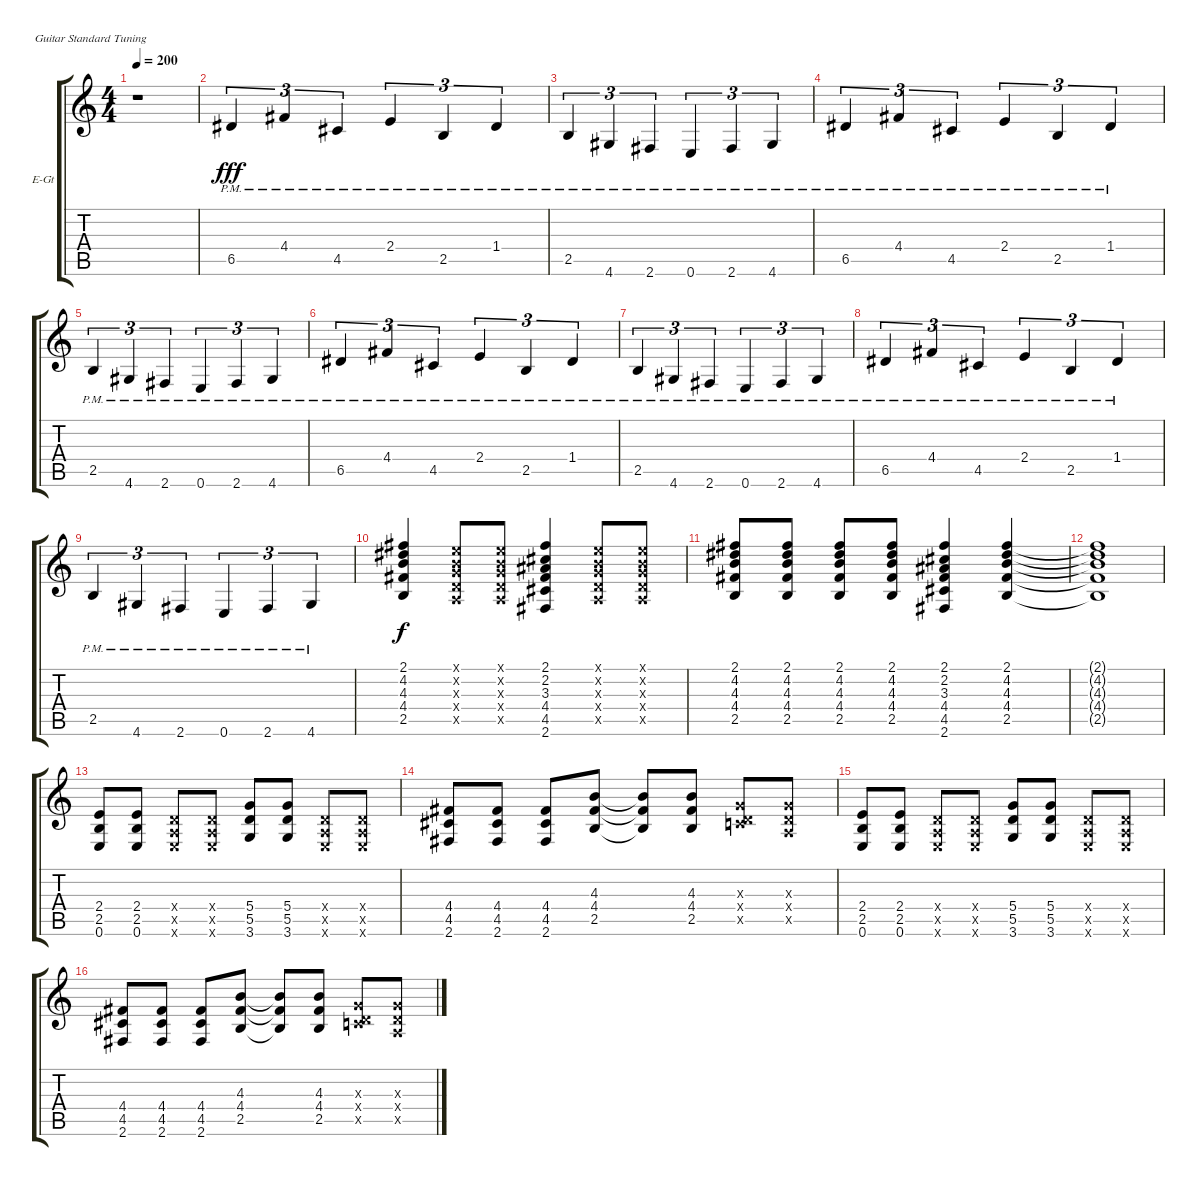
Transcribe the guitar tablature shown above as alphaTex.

\defaultSystemsLayout 4
\bracketExtendMode groupsimilarinstruments
\firstSystemTrackNameOrientation horizontal
\otherSystemsTrackNameOrientation horizontal
\track ("Electric Guitar (Drive)" "E-Gt") {instrument overdrivenguitar}
\staff {score tabs}
\tuning (E4 B3 G3 D3 A2 E2)
\ts (4 4)
\tempo 200
\clef g2
\ks c
r.1{dy ff} |
6.5{pm}.4{tu (3 2) dy fff} 4.4{pm}.4{tu (3 2)} 4.5{pm}.4{tu (3 2)} 2.4{pm}.4{tu (3 2)} 2.5{pm}.4{tu (3 2)} 1.4{pm}.4{tu (3 2)} |
2.5{pm}.4{tu (3 2)} 4.6{pm}.4{tu (3 2)} 2.6{pm}.4{tu (3 2)} 0.6{pm}.4{tu (3 2)} 2.6{pm}.4{tu (3 2)} 4.6{pm}.4{tu (3 2)} |
6.5{pm}.4{tu (3 2)} 4.4{pm}.4{tu (3 2)} 4.5{pm}.4{tu (3 2)} 2.4{pm}.4{tu (3 2)} 2.5{pm}.4{tu (3 2)} 1.4{pm}.4{tu (3 2)} |
2.5{pm}.4{tu (3 2)} 4.6{pm}.4{tu (3 2)} 2.6{pm}.4{tu (3 2)} 0.6{pm}.4{tu (3 2)} 2.6{pm}.4{tu (3 2)} 4.6{pm}.4{tu (3 2)} |
6.5{pm}.4{tu (3 2)} 4.4{pm}.4{tu (3 2)} 4.5{pm}.4{tu (3 2)} 2.4{pm}.4{tu (3 2)} 2.5{pm}.4{tu (3 2)} 1.4{pm}.4{tu (3 2)} |
2.5{pm}.4{tu (3 2)} 4.6{pm}.4{tu (3 2)} 2.6{pm}.4{tu (3 2)} 0.6{pm}.4{tu (3 2)} 2.6{pm}.4{tu (3 2)} 4.6{pm}.4{tu (3 2)} |
6.5{pm}.4{tu (3 2)} 4.4{pm}.4{tu (3 2)} 4.5{pm}.4{tu (3 2)} 2.4{pm}.4{tu (3 2)} 2.5{pm}.4{tu (3 2)} 1.4{pm}.4{tu (3 2)} |
2.5{pm}.4{tu (3 2)} 4.6{pm}.4{tu (3 2)} 2.6{pm}.4{tu (3 2)} 0.6{pm}.4{tu (3 2)} 2.6{pm}.4{tu (3 2)} 4.6{pm}.4{tu (3 2)} |
(2.5 4.4 4.3 4.2 2.1).4{dy f} (0.1{x} 0.2{x} 0.3{x} 0.4{x} 0.5{x}).8 (0.5{x} 0.4{x} 0.3{x} 0.2{x} 0.1{x}).8 (2.1 2.2 3.3 4.4 4.5 2.6).4 (0.1{x} 0.2{x} 0.3{x} 0.4{x} 0.5{x}).8 (0.5{x} 0.4{x} 0.3{x} 0.2{x} 0.1{x}).8 |
(2.5 4.4 4.3 4.2 2.1).8 (2.5 4.4 4.3 4.2 2.1).8 (2.5 4.4 4.3 4.2 2.1).8 (2.5 4.4 4.3 4.2 2.1).8 (2.1 2.2 3.3 4.4 4.5 2.6).4 (2.5 4.4 4.3 4.2 2.1).4 |
(2.5{t} 4.4{t} 4.3{t} 4.2{t} 2.1{t}).1 |
(0.6 2.5 2.4).8 (0.6 2.5 2.4).8 (0.6{x} 0.4{x} 0.5{x}).8 (0.6{x} 0.5{x} 0.4{x}).8 (3.6 5.5 5.4).8 (3.6 5.4 5.5).8 (0.6{x} 0.5{x} 0.4{x}).8 (0.6{x} 0.4{x} 0.5{x}).8 |
(2.6 4.5 4.4).8 (2.6 4.4 4.5).8 (2.6 4.5 4.4).8 (2.5 4.4 4.3).8 (2.5{t} 4.3{t} 4.4{t}).8 (2.5 4.4 4.3).8 (3.5{x} 0.3{x} 0.4{x}).8 (0.5{x} 0.3{x} 0.4{x}).8 |
(0.6 2.5 2.4).8 (0.6 2.5 2.4).8 (0.6{x} 0.4{x} 0.5{x}).8 (0.6{x} 0.5{x} 0.4{x}).8 (3.6 5.5 5.4).8 (3.6 5.4 5.5).8 (0.6{x} 0.5{x} 0.4{x}).8 (0.6{x} 0.4{x} 0.5{x}).8 |
(2.6 4.5 4.4).8 (2.6 4.4 4.5).8 (2.6 4.5 4.4).8 (2.5 4.4 4.3).8 (2.5{t} 4.3{t} 4.4{t}).8 (2.5 4.4 4.3).8 (3.5{x} 0.3{x} 0.4{x}).8 (0.5{x} 0.3{x} 0.4{x}).8
